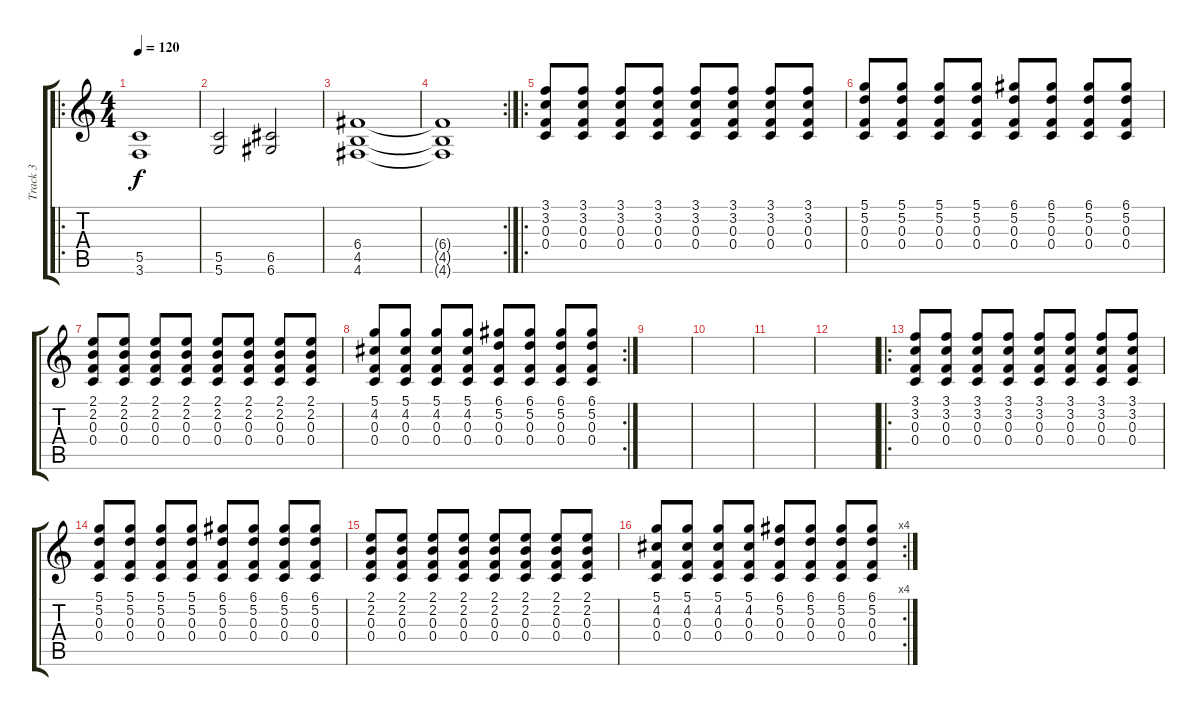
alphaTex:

\track ("Track 3" "Track 3") {instrument distortionguitar}
\staff {score tabs}
\tuning (D4 A3 F3 C3 G2 D2) {hide}
\ro
\ts (4 4)
\tempo 120
\clef g2
\ks c
(5.5 3.6).1{dy f} |
(5.5 5.6).2 (6.5 6.6).2 |
(6.4 4.5 4.6).1 |
\rc 2
(6.4{t} 4.5{t} 4.6{t}).1 |
\ro
(3.1 3.2 0.3 0.4).8 (3.1 3.2 0.3 0.4).8 (3.1 3.2 0.3 0.4).8 (3.1 3.2 0.3 0.4).8 (3.1 3.2 0.3 0.4).8 (3.1 3.2 0.3 0.4).8 (3.1 3.2 0.3 0.4).8 (3.1 3.2 0.3 0.4).8 |
(5.1 5.2 0.3 0.4).8 (5.1 5.2 0.3 0.4).8 (5.1 5.2 0.3 0.4).8 (5.1 5.2 0.3 0.4).8 (6.1 5.2 0.3 0.4).8 (6.1 5.2 0.3 0.4).8 (6.1 5.2 0.3 0.4).8 (6.1 5.2 0.3 0.4).8 |
(2.1 2.2 0.3 0.4).8 (2.1 2.2 0.3 0.4).8 (2.1 2.2 0.3 0.4).8 (2.1 2.2 0.3 0.4).8 (2.1 2.2 0.3 0.4).8 (2.1 2.2 0.3 0.4).8 (2.1 2.2 0.3 0.4).8 (2.1 2.2 0.3 0.4).8 |
\rc 2
(5.1 4.2 0.3 0.4).8 (5.1 4.2 0.3 0.4).8 (5.1 4.2 0.3 0.4).8 (5.1 4.2 0.3 0.4).8 (6.1 5.2 0.3 0.4).8 (6.1 5.2 0.3 0.4).8 (6.1 5.2 0.3 0.4).8 (6.1 5.2 0.3 0.4).8 |
|
|
|
|
\ro
(3.1 3.2 0.3 0.4).8 (3.1 3.2 0.3 0.4).8 (3.1 3.2 0.3 0.4).8 (3.1 3.2 0.3 0.4).8 (3.1 3.2 0.3 0.4).8 (3.1 3.2 0.3 0.4).8 (3.1 3.2 0.3 0.4).8 (3.1 3.2 0.3 0.4).8 |
(5.1 5.2 0.3 0.4).8 (5.1 5.2 0.3 0.4).8 (5.1 5.2 0.3 0.4).8 (5.1 5.2 0.3 0.4).8 (6.1 5.2 0.3 0.4).8 (6.1 5.2 0.3 0.4).8 (6.1 5.2 0.3 0.4).8 (6.1 5.2 0.3 0.4).8 |
(2.1 2.2 0.3 0.4).8 (2.1 2.2 0.3 0.4).8 (2.1 2.2 0.3 0.4).8 (2.1 2.2 0.3 0.4).8 (2.1 2.2 0.3 0.4).8 (2.1 2.2 0.3 0.4).8 (2.1 2.2 0.3 0.4).8 (2.1 2.2 0.3 0.4).8 |
\rc 4
(5.1 4.2 0.3 0.4).8 (5.1 4.2 0.3 0.4).8 (5.1 4.2 0.3 0.4).8 (5.1 4.2 0.3 0.4).8 (6.1 5.2 0.3 0.4).8 (6.1 5.2 0.3 0.4).8 (6.1 5.2 0.3 0.4).8 (6.1 5.2 0.3 0.4).8
